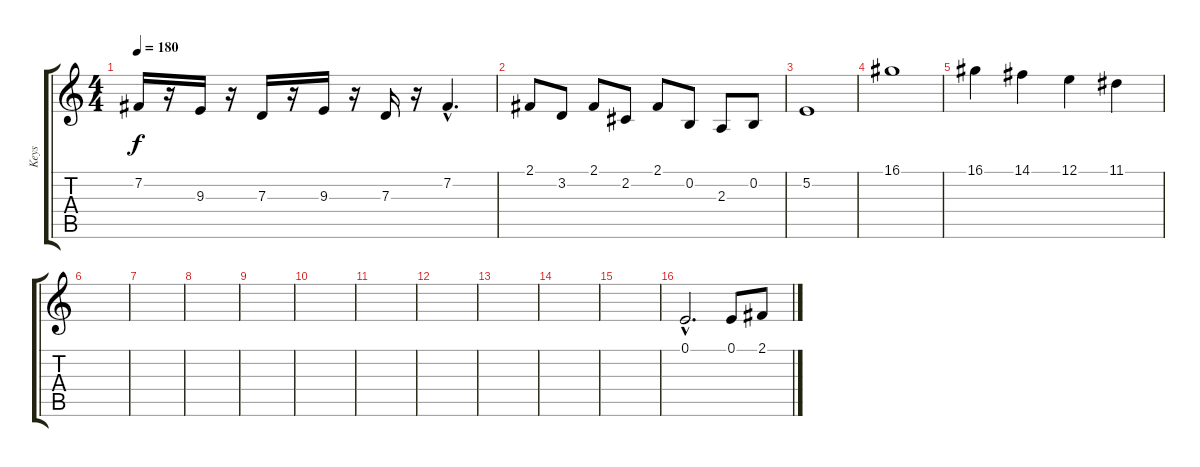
\track ("Keys" "Keys") {instrument pad4choir}
\staff {score tabs}
\tuning (E4 B3 G3 D3 A2 E2) {hide}
\ts (4 4)
\tempo 180
\clef g2
\ks c
7.2.16{dy f} r.16 9.3.16 r.16 7.3.16 r.16 9.3.16 r.16 7.3.16 r.16 7.2{hac}.4{d} |
2.1.8 3.2.8 2.1.8 2.2.8 2.1.8 0.2.8 2.3.8 0.2.8 |
5.2.1 |
16.1.1 |
16.1.4 14.1.4 12.1.4 11.1.4 |
\section ("" "")
|
|
|
|
|
|
|
|
|
|
0.1{hac}.2{d volume 16 instrument fx5brightness} 0.1.8 2.1.8
